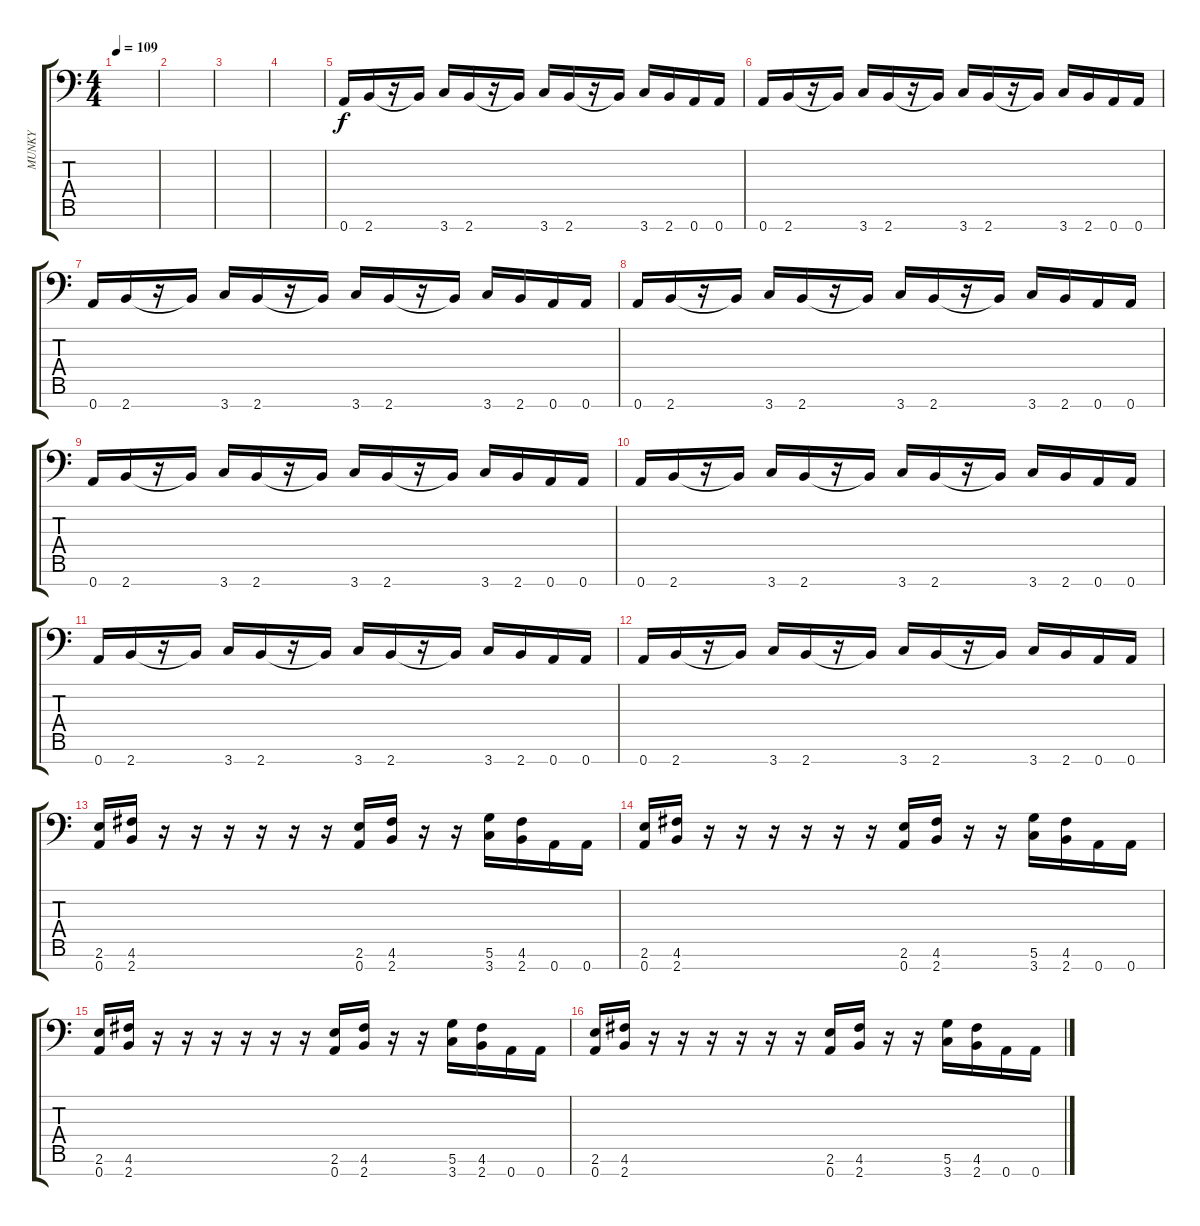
\track ("MUNKY" "MUNKY") {instrument distortionguitar}
\staff {score tabs}
\tuning (D4 A3 F3 C3 G2 D2 A1) {hide}
\ts (4 4)
\tempo 109
\clef f4
\ks c
|
|
|
|
0.7.16 2.7.16 r.16 2.7{t}.16 3.7.16 2.7.16 r.16 2.7{t}.16 3.7.16 2.7.16 r.16 2.7{t}.16 3.7.16 2.7.16 0.7.16 0.7.16 |
0.7.16 2.7.16 r.16 2.7{t}.16 3.7.16 2.7.16 r.16 2.7{t}.16 3.7.16 2.7.16 r.16 2.7{t}.16 3.7.16 2.7.16 0.7.16 0.7.16 |
0.7.16 2.7.16 r.16 2.7{t}.16 3.7.16 2.7.16 r.16 2.7{t}.16 3.7.16 2.7.16 r.16 2.7{t}.16 3.7.16 2.7.16 0.7.16 0.7.16 |
0.7.16 2.7.16 r.16 2.7{t}.16 3.7.16 2.7.16 r.16 2.7{t}.16 3.7.16 2.7.16 r.16 2.7{t}.16 3.7.16 2.7.16 0.7.16 0.7.16 |
0.7.16 2.7.16 r.16 2.7{t}.16 3.7.16 2.7.16 r.16 2.7{t}.16 3.7.16 2.7.16 r.16 2.7{t}.16 3.7.16 2.7.16 0.7.16 0.7.16 |
0.7.16 2.7.16 r.16 2.7{t}.16 3.7.16 2.7.16 r.16 2.7{t}.16 3.7.16 2.7.16 r.16 2.7{t}.16 3.7.16 2.7.16 0.7.16 0.7.16 |
0.7.16 2.7.16 r.16 2.7{t}.16 3.7.16 2.7.16 r.16 2.7{t}.16 3.7.16 2.7.16 r.16 2.7{t}.16 3.7.16 2.7.16 0.7.16 0.7.16 |
0.7.16 2.7.16 r.16 2.7{t}.16 3.7.16 2.7.16 r.16 2.7{t}.16 3.7.16 2.7.16 r.16 2.7{t}.16 3.7.16 2.7.16 0.7.16 0.7.16 |
(2.6 0.7).16 (4.6 2.7).16 r.16 r.16 r.16 r.16 r.16 r.16 (2.6 0.7).16 (4.6 2.7).16 r.16 r.16 (5.6 3.7).16 (4.6 2.7).16 0.7.16 0.7.16 |
(2.6 0.7).16 (4.6 2.7).16 r.16 r.16 r.16 r.16 r.16 r.16 (2.6 0.7).16 (4.6 2.7).16 r.16 r.16 (5.6 3.7).16 (4.6 2.7).16 0.7.16 0.7.16 |
(2.6 0.7).16 (4.6 2.7).16 r.16 r.16 r.16 r.16 r.16 r.16 (2.6 0.7).16 (4.6 2.7).16 r.16 r.16 (5.6 3.7).16 (4.6 2.7).16 0.7.16 0.7.16 |
(2.6 0.7).16 (4.6 2.7).16 r.16 r.16 r.16 r.16 r.16 r.16 (2.6 0.7).16 (4.6 2.7).16 r.16 r.16 (5.6 3.7).16 (4.6 2.7).16 0.7.16 0.7.16
